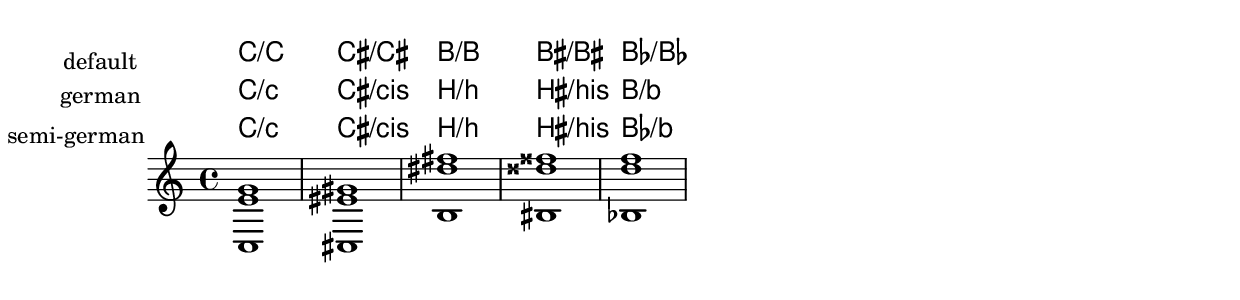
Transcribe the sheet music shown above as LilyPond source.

%% Do not edit this file; it is auto-generated from LSR http://lsr.dsi.unimi.it
%% This file is in the public domain.
\version "2.11.50"

\header {
  lsrtags = "chords"

  texidoc = "
The english naming of chords (default) can be changed to german 
(@code{\\germanChords} replaces B and Bes to H and B) or semi-german 
(@code{\\semiGermanChords} replaces B and Bes to H and Bb).




"
  doctitle = "Changing the chord names to German or semi-German notation"
} % begin verbatim
music = \chordmode {
  c1/c cis/cis
  b/b bis/bis bes/bes
} 

%% The following is only here to print the names of the
%% chords styles; it can be removed if you do not need to
%% print them.

\layout {
  \context {\ChordNames \consists Instrument_name_engraver }
}

<<
  \new ChordNames {
    \set ChordNames.instrumentName = #"default"
    \music
  }
  \new ChordNames {
    \set ChordNames.instrumentName = #"german"
    \germanChords \music }
  \new ChordNames {
    \set ChordNames.instrumentName = #"semi-german"
    \semiGermanChords \music }
  \context Voice { \music }
>>
